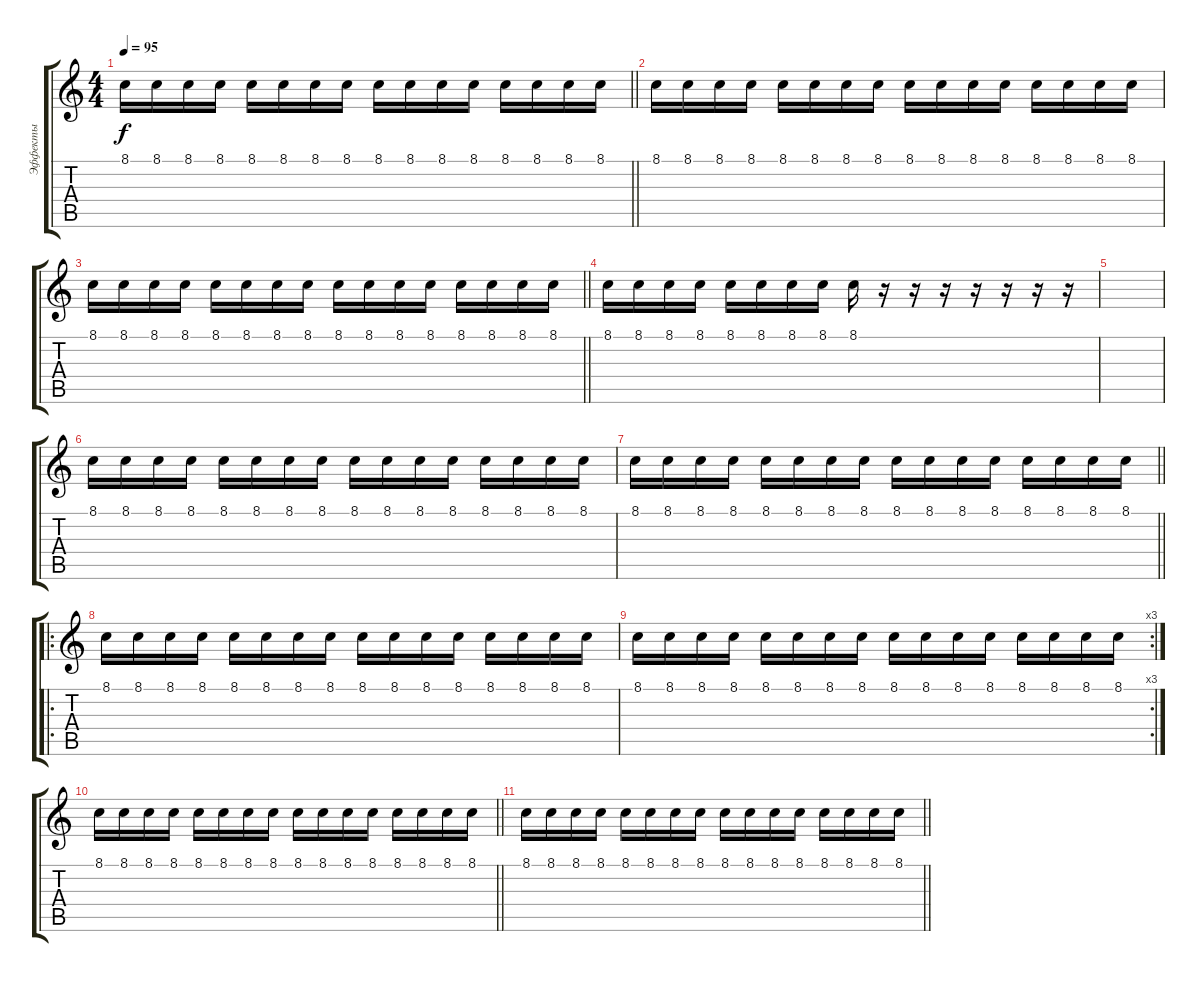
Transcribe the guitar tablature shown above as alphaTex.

\track ("Эффекты" "Эффекты") {instrument fx4atmosphere}
\staff {score tabs}
\tuning (E4 B3 G3 D3 A2 E2) {hide}
\ts (4 4)
\tempo 95
\clef g2
\barLineRight lightlight
\ks c
8.1.16{dy f} 8.1.16 8.1.16 8.1.16 8.1.16 8.1.16 8.1.16 8.1.16 8.1.16 8.1.16 8.1.16 8.1.16 8.1.16 8.1.16 8.1.16 8.1.16 |
8.1.16 8.1.16 8.1.16 8.1.16 8.1.16 8.1.16 8.1.16 8.1.16 8.1.16 8.1.16 8.1.16 8.1.16 8.1.16 8.1.16 8.1.16 8.1.16 |
\barLineRight lightlight
8.1.16 8.1.16 8.1.16 8.1.16 8.1.16 8.1.16 8.1.16 8.1.16 8.1.16 8.1.16 8.1.16 8.1.16 8.1.16 8.1.16 8.1.16 8.1.16 |
8.1.16 8.1.16 8.1.16 8.1.16 8.1.16 8.1.16 8.1.16 8.1.16 8.1.16 r.16 r.16 r.16 r.16 r.16 r.16 r.16 |
|
8.1.16 8.1.16 8.1.16 8.1.16 8.1.16 8.1.16 8.1.16 8.1.16 8.1.16 8.1.16 8.1.16 8.1.16 8.1.16 8.1.16 8.1.16 8.1.16 |
\barLineRight lightlight
8.1.16 8.1.16 8.1.16 8.1.16 8.1.16 8.1.16 8.1.16 8.1.16 8.1.16 8.1.16 8.1.16 8.1.16 8.1.16 8.1.16 8.1.16 8.1.16 |
\ro
8.1.16 8.1.16 8.1.16 8.1.16 8.1.16 8.1.16 8.1.16 8.1.16 8.1.16 8.1.16 8.1.16 8.1.16 8.1.16 8.1.16 8.1.16 8.1.16 |
\rc 3
8.1.16 8.1.16 8.1.16 8.1.16 8.1.16 8.1.16 8.1.16 8.1.16 8.1.16 8.1.16 8.1.16 8.1.16 8.1.16 8.1.16 8.1.16 8.1.16 |
\barLineRight lightlight
8.1.16 8.1.16 8.1.16 8.1.16 8.1.16 8.1.16 8.1.16 8.1.16 8.1.16 8.1.16 8.1.16 8.1.16 8.1.16 8.1.16 8.1.16 8.1.16 |
\barLineRight lightlight
8.1.16 8.1.16 8.1.16 8.1.16 8.1.16 8.1.16 8.1.16 8.1.16 8.1.16 8.1.16 8.1.16 8.1.16 8.1.16 8.1.16 8.1.16 8.1.16
